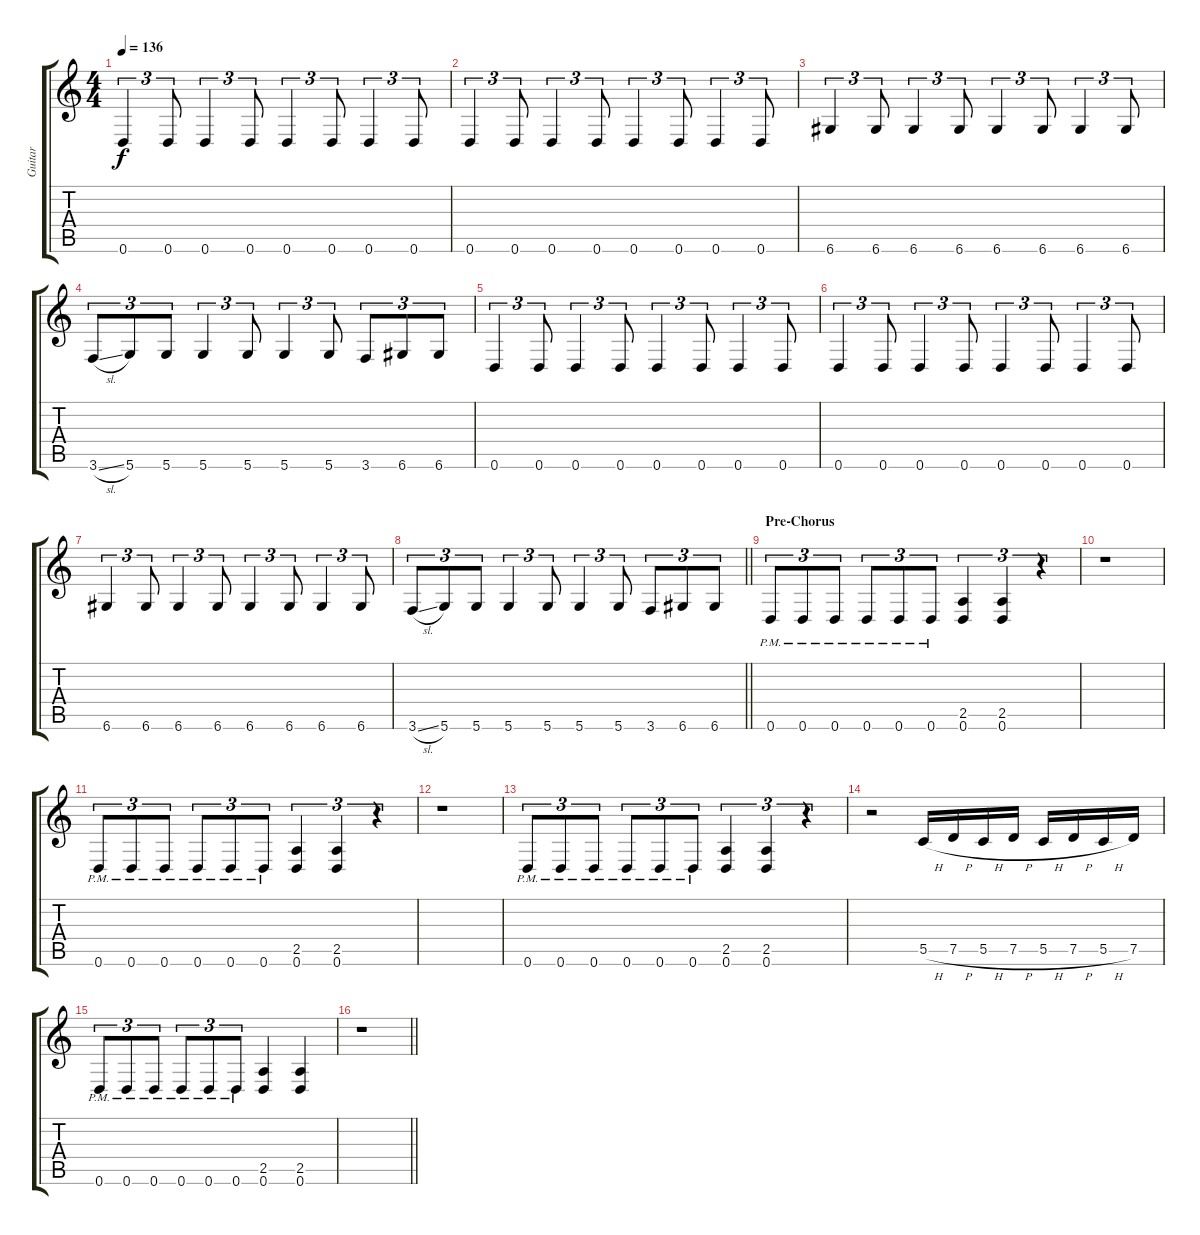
\track ("Guitar" "Guitar") {instrument distortionguitar}
\staff {score tabs}
\tuning (D4 A3 F3 C3 G2 D2) {hide}
\ts (4 4)
\tempo 136
\clef g2
\ks c
0.6.4{tu (3 2) dy f} 0.6.8{tu (3 2)} 0.6.4{tu (3 2)} 0.6.8{tu (3 2)} 0.6.4{tu (3 2)} 0.6.8{tu (3 2)} 0.6.4{tu (3 2)} 0.6.8{tu (3 2)} |
0.6.4{tu (3 2)} 0.6.8{tu (3 2)} 0.6.4{tu (3 2)} 0.6.8{tu (3 2)} 0.6.4{tu (3 2)} 0.6.8{tu (3 2)} 0.6.4{tu (3 2)} 0.6.8{tu (3 2)} |
6.6.4{tu (3 2)} 6.6.8{tu (3 2)} 6.6.4{tu (3 2)} 6.6.8{tu (3 2)} 6.6.4{tu (3 2)} 6.6.8{tu (3 2)} 6.6.4{tu (3 2)} 6.6.8{tu (3 2)} |
3.6{sl}.8{tu (3 2)} 5.6.8{tu (3 2)} 5.6.8{tu (3 2)} 5.6.4{tu (3 2)} 5.6.8{tu (3 2)} 5.6.4{tu (3 2)} 5.6.8{tu (3 2)} 3.6.8{tu (3 2)} 6.6.8{tu (3 2)} 6.6.8{tu (3 2)} |
0.6.4{tu (3 2)} 0.6.8{tu (3 2)} 0.6.4{tu (3 2)} 0.6.8{tu (3 2)} 0.6.4{tu (3 2)} 0.6.8{tu (3 2)} 0.6.4{tu (3 2)} 0.6.8{tu (3 2)} |
0.6.4{tu (3 2)} 0.6.8{tu (3 2)} 0.6.4{tu (3 2)} 0.6.8{tu (3 2)} 0.6.4{tu (3 2)} 0.6.8{tu (3 2)} 0.6.4{tu (3 2)} 0.6.8{tu (3 2)} |
6.6.4{tu (3 2)} 6.6.8{tu (3 2)} 6.6.4{tu (3 2)} 6.6.8{tu (3 2)} 6.6.4{tu (3 2)} 6.6.8{tu (3 2)} 6.6.4{tu (3 2)} 6.6.8{tu (3 2)} |
\barLineRight lightlight
3.6{sl}.8{tu (3 2)} 5.6.8{tu (3 2)} 5.6.8{tu (3 2)} 5.6.4{tu (3 2)} 5.6.8{tu (3 2)} 5.6.4{tu (3 2)} 5.6.8{tu (3 2)} 3.6.8{tu (3 2)} 6.6.8{tu (3 2)} 6.6.8{tu (3 2)} |
\section ("" "Pre-Chorus")
0.6{pm}.8{tu (3 2)} 0.6{pm}.8{tu (3 2)} 0.6{pm}.8{tu (3 2)} 0.6{pm}.8{tu (3 2)} 0.6{pm}.8{tu (3 2)} 0.6{pm}.8{tu (3 2)} (2.5 0.6).4{tu (3 2)} (2.5 0.6).4{tu (3 2)} r.4{tu (3 2)} |
r.1 |
0.6{pm}.8{tu (3 2)} 0.6{pm}.8{tu (3 2)} 0.6{pm}.8{tu (3 2)} 0.6{pm}.8{tu (3 2)} 0.6{pm}.8{tu (3 2)} 0.6{pm}.8{tu (3 2)} (2.5 0.6).4{tu (3 2)} (2.5 0.6).4{tu (3 2)} r.4{tu (3 2)} |
r.1 |
0.6{pm}.8{tu (3 2)} 0.6{pm}.8{tu (3 2)} 0.6{pm}.8{tu (3 2)} 0.6{pm}.8{tu (3 2)} 0.6{pm}.8{tu (3 2)} 0.6{pm}.8{tu (3 2)} (2.5 0.6).4{tu (3 2)} (2.5 0.6).4{tu (3 2)} r.4{tu (3 2)} |
r.2 5.5{h}.16 7.5{h}.16 5.5{h}.16 7.5{h}.16 5.5{h}.16 7.5{h}.16 5.5{h}.16 7.5.16 |
0.6{pm}.8{tu (3 2)} 0.6{pm}.8{tu (3 2)} 0.6{pm}.8{tu (3 2)} 0.6{pm}.8{tu (3 2)} 0.6{pm}.8{tu (3 2)} 0.6{pm}.8{tu (3 2)} (2.5 0.6).4 (2.5 0.6).4 |
\barLineRight lightlight
r.1
